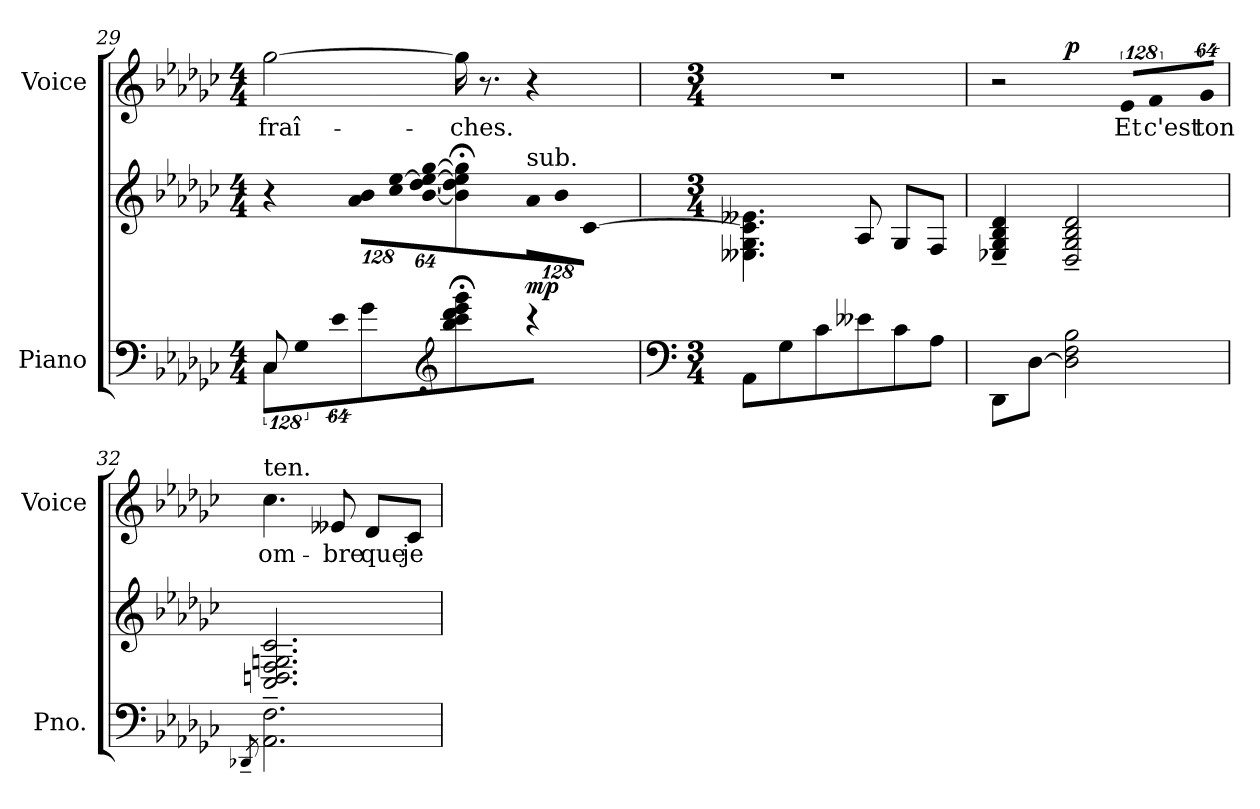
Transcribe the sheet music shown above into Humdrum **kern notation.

**kern	**kern	**dynam	**kern	**text	**dynam
*part2	*part2	*part2	*part1	*part1	*part1
*staff3	*staff2	*staff2/3	*staff1	*staff1	*staff1
*I"Piano	*	*	*I"Voice	*	*
*I'Pno.	*	*	*I'Voice	*	*
!!LO:PB:g=z
*clefF4	*clefG2	*	*clefG2	*	*
*k[b-e-a-d-g-c-]	*k[b-e-a-d-g-c-]	*	*k[b-e-a-d-g-c-]	*	*
*G-:	*G-:	*	*G-:	*	*
*M4/4	*M4/4	*	*M4/4	*	*
=29	=29	=29	=29	=29	=29
!LO:N:vis=8	!	!	!	!	!
*^	*	*	*	*	*
!	!	!	!	!	!LO:LY:b:color=#000000	!
1024%85C-i\L	8C-i/	4r	.	[>2gg-i\	fraî-	.
*X8va	*	*	*	*	*	*
!LO:N:vis=8	!	!	!	!	!	!
1024%85G-i\	.	.	.	.	.	.
.	2..ryy	.	.	.	.	.
!LO:N:vis=8	!	!	!	!	!	!
512%43e-i\J	.	.	.	.	.	.
*	*	*Xbrackettup	*	*	*	*
!	!	!LO:N:vis=8	!	!	!	!
4g-i\	.	1024%85a-i\ 1024%85b-iL	.	.	.	.
!	!	!LO:N:vis=8	!	!	!	!
.	.	1024%85cc-i\ [>1024%85ee-i	.	.	.	.
!	!	!LO:N:vis=8	!	!	!	!
.	.	[<512%43b-i\ [<512%43dd-i 512%43ee-i_> [>512%43gg-iJ	.	.	.	.
*clefG2	*	*	*	*	*	*
!	!	!	!	!	!LO:LY:b:color=#000000	!
4bb-i\; 4ccc-i; 4ddd-i; 4eee-i; 4ggg-i;	.	4b-i\]; 4dd-i]; 4ee-i]; 4gg-i];	.	16gg-i\]	-ches.	.
.	.	.	.	8.r	.	.
!	!	!LO:TX:a:t=sub.	!	!	!	!
!	!	!LO:N:vis=8	!	!	!	!
4r	.	1024%85a-i\L	mp	4r	.	.
!	!	!LO:N:vis=8	!	!	!	!
.	.	1024%85b-i\	.	.	.	.
*	*	*8va	*	*	*	*
!	!	!LO:N:vis=8	!	!	!	!
.	.	[<512%43cc-i\J	.	.	.	.
*v	*v	*	*	*	*	*
=30	=30	=30	=30	=30	=30
*clefF4	*	*	*	*	*
*M3/4	*M3/4	*	*M3/4	*	*
!	!	!	!LO:N:vis=1	!	!
8AA-i\L	4.e--Xi\ 4.g-i 4.cc-i] 4.ee--Xi	.	2.r	.	.
8G-i\	.	.	.	.	.
8c-i\	.	.	.	.	.
8e--Xi\	8a-i/	.	.	.	.
8c-i\	8g-i/L	.	.	.	.
8A-i\J	8fi/J	.	.	.	.
=31	=31	=31	=31	=31	=31
*	*	*	*^	*	*
8DD-i\L	4e-Xi/~ 4g-i~ 4b-i~ 4dd-i~	.	2r	4ryy	.	.
[<8D-i\J	.	.	.	.	.	.
2D-i\] 2Fi 2B-i	2d-i/~ 2g-i~ 2b-i~ 2dd-i~	.	.	2ryy	.	p
!	!	!	!LO:N:vis=8	!	!	!
!	!	!	!	!	!LO:LY:b:color=#000000	!
.	.	.	1024%85e-i/L	.	Et	.
!	!	!	!LO:N:vis=8	!	!	!
!	!	!	!	!	!LO:LY:b:color=#000000	!
.	.	.	1024%85fi/	.	c'est	.
!	!	!	!LO:N:vis=8	!	!	!
!	!	!	!	!	!LO:LY:b:color=#000000	!
.	.	.	512%43g-i/J	.	ton	.
*	*	*	*v	*v	*	*
!!LO:LB:g=z
=32	=32	=32	=32	=32	=32
8qDD-X~i/	.	.	.	.	.
!	!	!	!LO:TX:a:t=ten.	!	!
!	!	!	!	!LO:LY:b:color=#000000	!
2.AA-i\~ 2.Fi~	2.c-i/ 2.dni 2.fi 2.gni 2.cc-i	.	4.cc-i\	om-	.
!	!	!	!	!LO:LY:b:color=#000000	!
.	.	.	8e--Xi/	-bre	.
!	!	!	!	!LO:LY:b:color=#000000	!
.	.	.	8d-i/L	que	.
!	!	!	!	!LO:LY:b:color=#000000	!
.	.	.	8c-i/J	je	.
=	=	=	=	=	=
*-	*-	*-	*-	*-	*-
